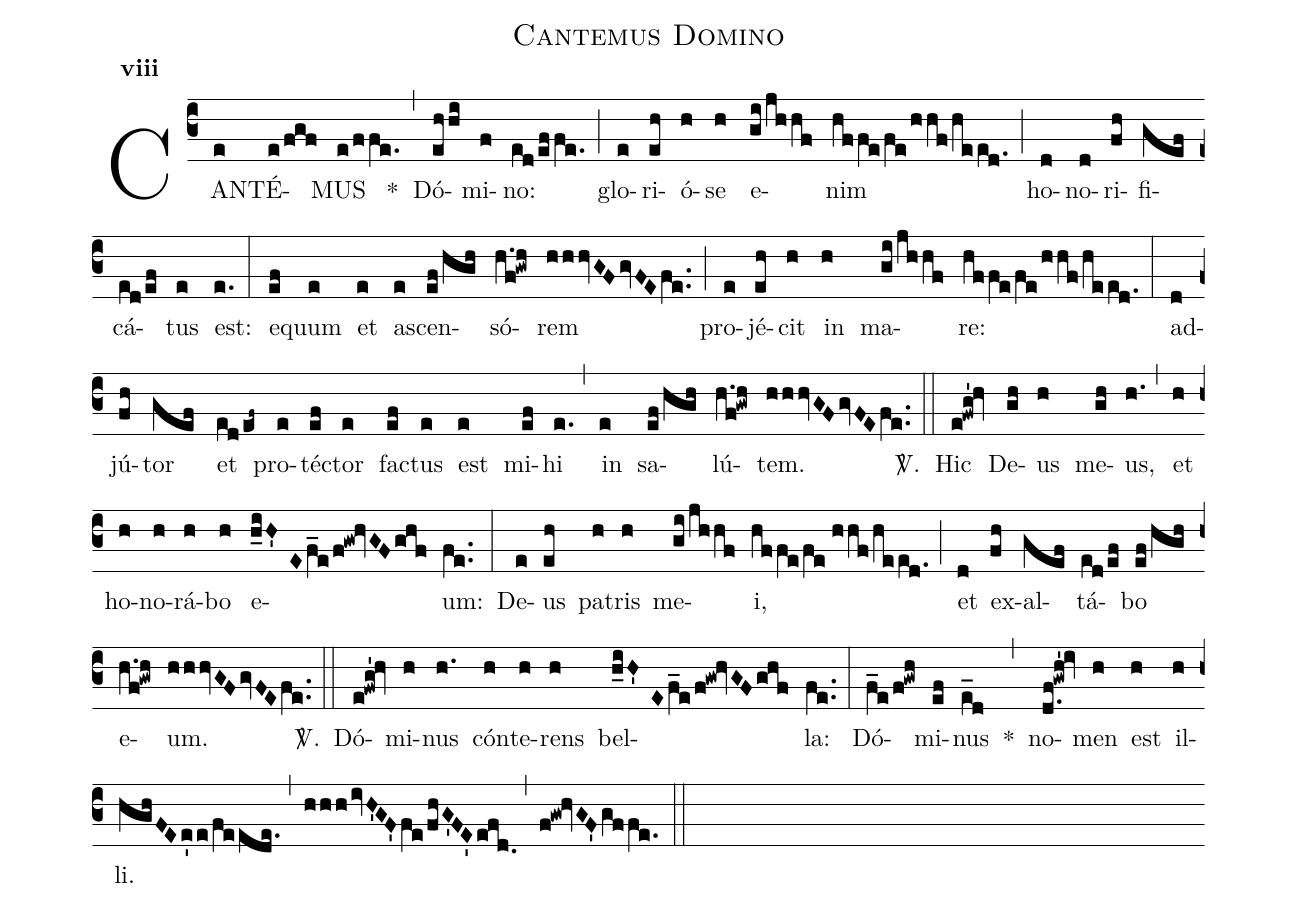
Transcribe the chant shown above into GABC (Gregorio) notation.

name:Cantemus Domino;
mode:8;
%%
(c3) CAN(e)TÉ(e/fgf)MUS(e/ffe.) *(,) Dó(ehhi)mi(f)no:(ed/effe.) (;) glo(e)ri(eh)ó(h)se(h) e(gi/jhhf)nim(hffe/fe/hhf/heed.) (;) ho(d)no(d)ri(fh)fi(gef)cá(ed/ef)tus(e) est:(e.) (:) e(ef)quum(e) et(e) a(e)scen(ef/hgh)só(h.f!gwh)rem(hhhvGFgvFEfe..) (;) pro(e)jé(eh)cit(h) in(h) ma(gi/jhhf)re:(hffe/fe/hhf/heed.) (:) ad(d)jú(fh)tor(gef) et(ed/ef~) pro(e)téc(ef)tor(e) fac(ef)tus(e) est(e) mi(ef)hi(e.) (,) in(e) sa(ef/hgh)lú(h.f!gwh)tem.(hhhvGF/gvFEfe..) <sp>V/</sp>.(::) Hic(e!fwg'!hv) De(gh)us(h) me(gh)us,(h.) (,) et(h) ho(h)no(h)rá(h)bo(h) e(h_iH'E/f_e/f!gw!hvGF/ghf)um:(fe..) (:) De(e)us(eh) pa(h)tris(h) me(gi/jhhf)i,(hffe/fe//hhf/heed.) (;) et(d) ex(fh)al(gef)tá(ed/ef)bo(ef/hgh) e(h.f!gwh)um.(hhhvGFgvFEfe..) <sp>V/</sp>.(::) Dó(e!fwg'!hv)mi(h)nus(h.) cón(h)te(h)rens(h) bel(h_iH'E/f_e/f!gw!hvGF/ghf)la:(fe..) (:) Dó(f_e/f!gwh)mi(ef)nus(e_d) *(,) no(d.f!gwh'!iv)men(h) est(h) il(h)li.(hghFEe'e/feede.) (,) (hhhivH'GF'fe/fhG'FE'/efd.) (,) (f!gw!hvGF'gffe.) (::)
